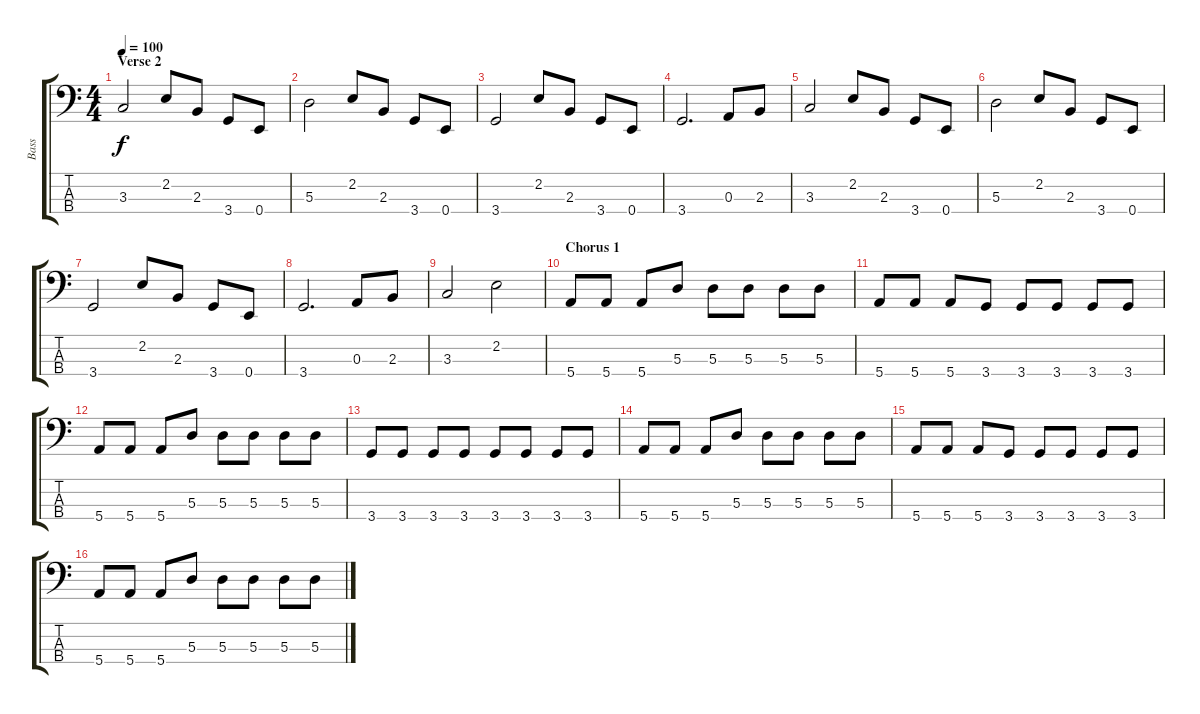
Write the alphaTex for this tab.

\track ("Bass" "Bass") {instrument electricbassfinger}
\staff {score tabs}
\tuning (G2 D2 A1 E1) {hide}
\ts (4 4)
\section ("" "Verse 2")
\tempo 100
\clef f4
\ks c
3.3.2{dy f} 2.2.8 2.3.8 3.4.8 0.4.8 |
5.3.2 2.2.8 2.3.8 3.4.8 0.4.8 |
3.4.2 2.2.8 2.3.8 3.4.8 0.4.8 |
3.4.2{d} 0.3.8 2.3.8 |
3.3.2 2.2.8 2.3.8 3.4.8 0.4.8 |
5.3.2 2.2.8 2.3.8 3.4.8 0.4.8 |
3.4.2 2.2.8 2.3.8 3.4.8 0.4.8 |
3.4.2{d} 0.3.8 2.3.8 |
3.3.2 2.2.2 |
\section ("" "Chorus 1")
5.4.8 5.4.8 5.4.8 5.3.8 5.3.8 5.3.8 5.3.8 5.3.8 |
5.4.8 5.4.8 5.4.8 3.4.8 3.4.8 3.4.8 3.4.8 3.4.8 |
5.4.8 5.4.8 5.4.8 5.3.8 5.3.8 5.3.8 5.3.8 5.3.8 |
3.4.8 3.4.8 3.4.8 3.4.8 3.4.8 3.4.8 3.4.8 3.4.8 |
5.4.8 5.4.8 5.4.8 5.3.8 5.3.8 5.3.8 5.3.8 5.3.8 |
5.4.8 5.4.8 5.4.8 3.4.8 3.4.8 3.4.8 3.4.8 3.4.8 |
5.4.8 5.4.8 5.4.8 5.3.8 5.3.8 5.3.8 5.3.8 5.3.8
